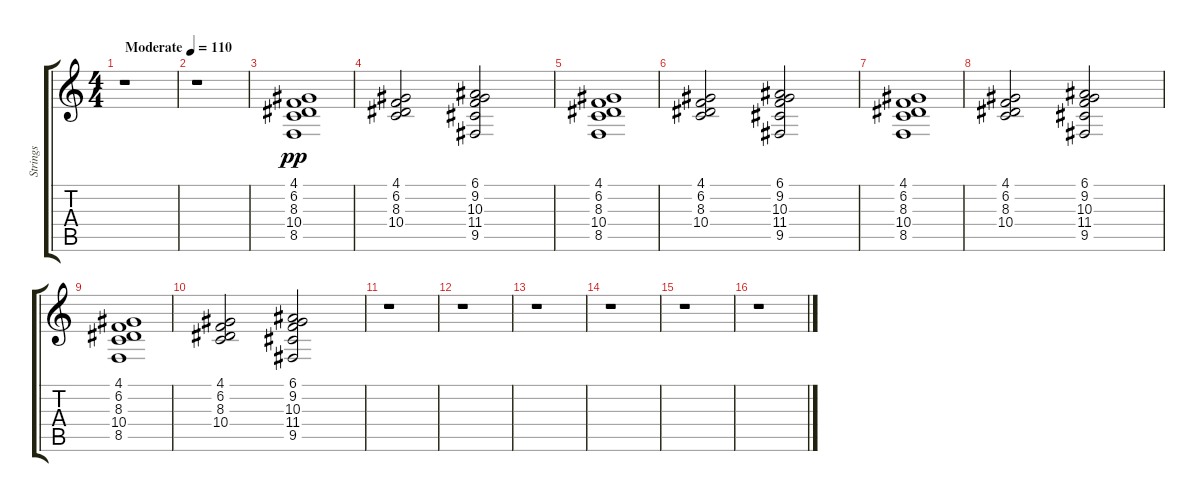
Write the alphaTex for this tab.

\track ("Strings" "Strings") {instrument stringensemble1}
\staff {score tabs}
\tuning (E4 B3 G3 D3 A2 E2) {hide}
\ts (4 4)
\tempo (110 "Moderate")
\clef g2
\ks c
r.1{dy pp instrument stringensemble1} |
r.1 |
(4.1 6.2 8.3 10.4 8.5).1 |
(4.1 6.2 8.3 10.4).2 (6.1 9.2 10.3 11.4 9.5).2 |
(4.1 6.2 8.3 10.4 8.5).1 |
(4.1 6.2 8.3 10.4).2 (6.1 9.2 10.3 11.4 9.5).2 |
(4.1 6.2 8.3 10.4 8.5).1 |
(4.1 6.2 8.3 10.4).2 (6.1 9.2 10.3 11.4 9.5).2 |
(4.1 6.2 8.3 10.4 8.5).1 |
(4.1 6.2 8.3 10.4).2 (6.1 9.2 10.3 11.4 9.5).2 |
r.1 |
r.1 |
r.1 |
r.1 |
r.1 |
r.1
